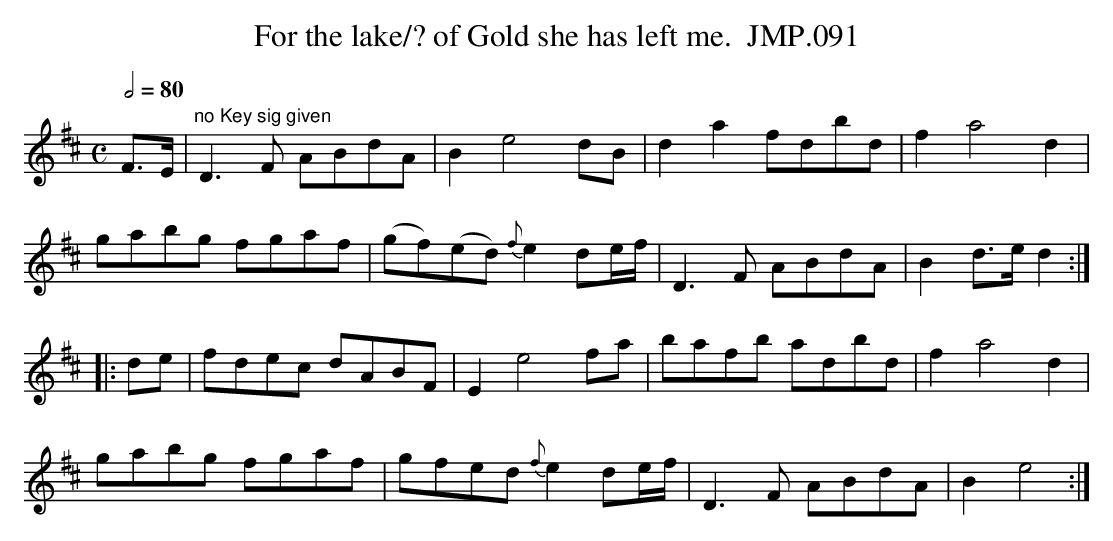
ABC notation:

X:1
T:For the lake/? of Gold she has left me.  JMP.091
M:C
L:1/8
Q:1/2=80
K:D major
F>E |"no Key sig given" D3 F ABdA | B2e4 dB | d2a2 fdbd | f2 a4 d2 |
gabg fgaf | (gf)(ed) {f}e2  de/f/ |  D3 F ABdA | B2 d>e d2 :|
|:de | fdec dABF | E2 e4 fa | bafb adbd |f2a4d2 |
gabg fgaf | gfed {f}e2 de/f/ |  D3 F ABdA | B2e4:|
